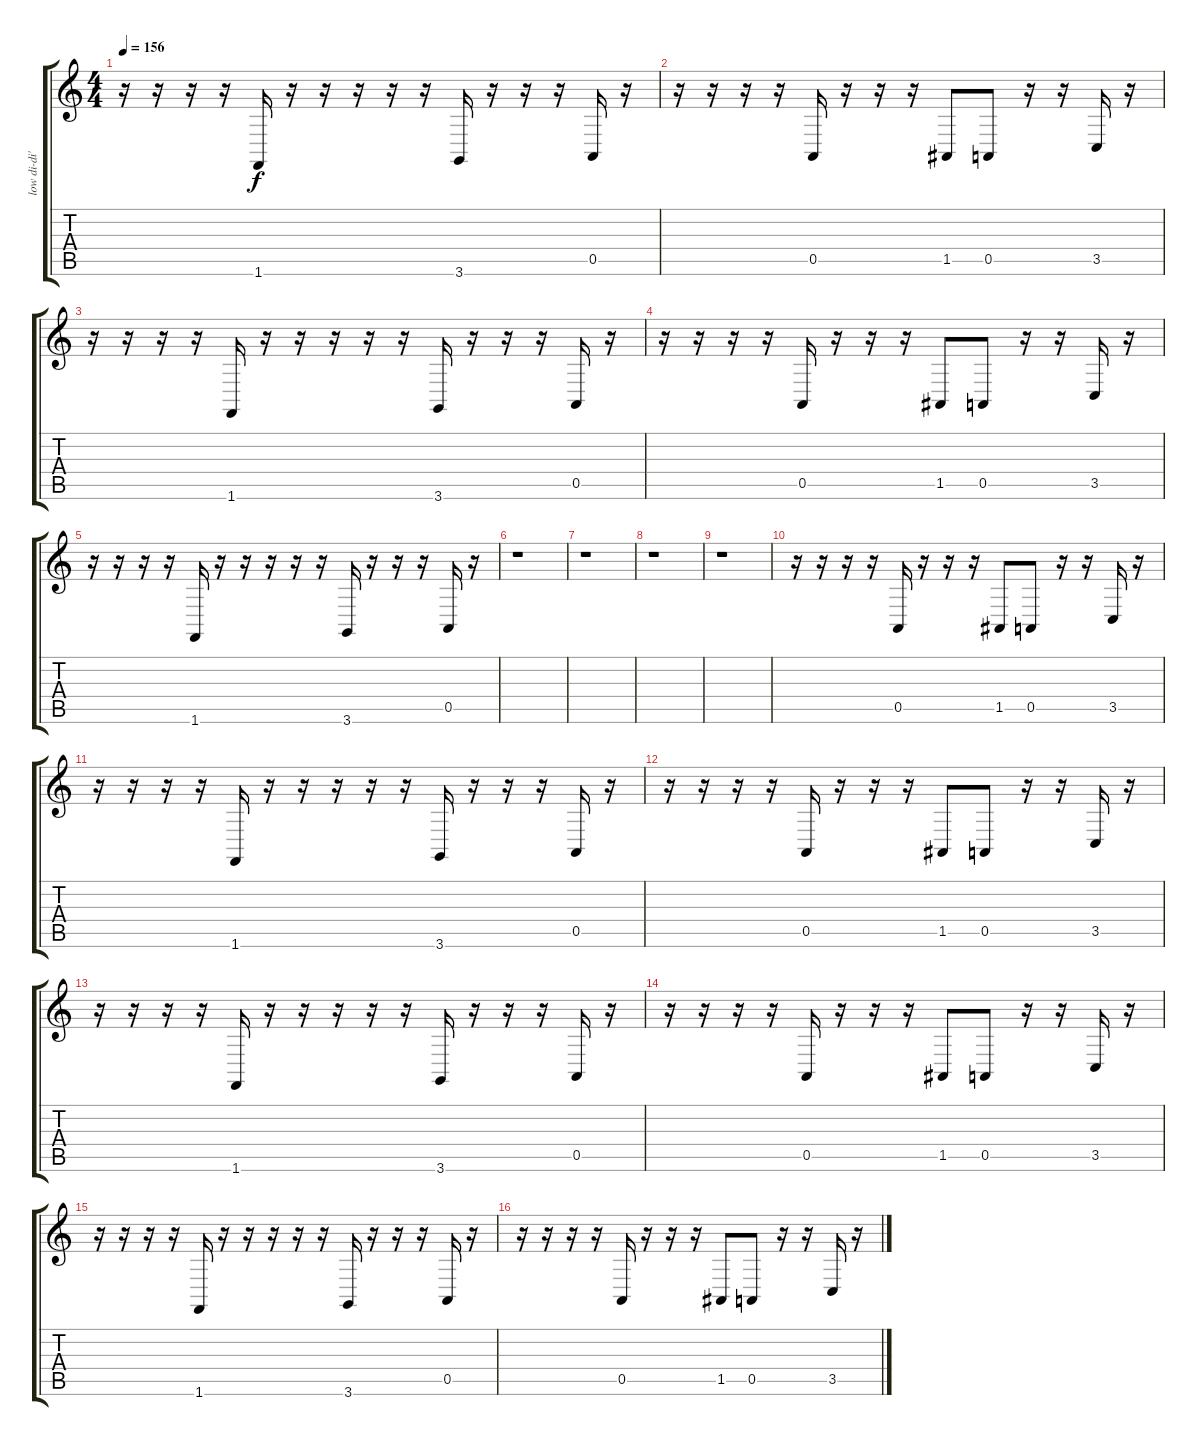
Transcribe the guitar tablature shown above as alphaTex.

\track ("low di-di's" "low di-di'") {instrument koto}
\staff {score tabs}
\tuning (E4 B3 G3 D3 A2 E2) {hide}
\ts (4 4)
\tempo 156
\clef g2
\ks c
r.16{dy f} r.16 r.16 r.16 1.6.16 r.16 r.16 r.16 r.16 r.16 3.6.16 r.16 r.16 r.16 0.5.16 r.16 |
r.16 r.16 r.16 r.16 0.5.16 r.16 r.16 r.16 1.5.8 0.5.8 r.16 r.16 3.5.16 r.16 |
r.16 r.16 r.16 r.16 1.6.16 r.16 r.16 r.16 r.16 r.16 3.6.16 r.16 r.16 r.16 0.5.16 r.16 |
r.16 r.16 r.16 r.16 0.5.16 r.16 r.16 r.16 1.5.8 0.5.8 r.16 r.16 3.5.16 r.16 |
r.16 r.16 r.16 r.16 1.6.16 r.16 r.16 r.16 r.16 r.16 3.6.16 r.16 r.16 r.16 0.5.16 r.16 |
r.1 |
r.1 |
r.1 |
r.1 |
r.16 r.16 r.16 r.16 0.5.16 r.16 r.16 r.16 1.5.8 0.5.8 r.16 r.16 3.5.16 r.16 |
r.16 r.16 r.16 r.16 1.6.16 r.16 r.16 r.16 r.16 r.16 3.6.16 r.16 r.16 r.16 0.5.16 r.16 |
r.16 r.16 r.16 r.16 0.5.16 r.16 r.16 r.16 1.5.8 0.5.8 r.16 r.16 3.5.16 r.16 |
r.16 r.16 r.16 r.16 1.6.16 r.16 r.16 r.16 r.16 r.16 3.6.16 r.16 r.16 r.16 0.5.16 r.16 |
r.16 r.16 r.16 r.16 0.5.16 r.16 r.16 r.16 1.5.8 0.5.8 r.16 r.16 3.5.16 r.16 |
r.16 r.16 r.16 r.16 1.6.16 r.16 r.16 r.16 r.16 r.16 3.6.16 r.16 r.16 r.16 0.5.16 r.16 |
r.16 r.16 r.16 r.16 0.5.16 r.16 r.16 r.16 1.5.8 0.5.8 r.16 r.16 3.5.16 r.16
